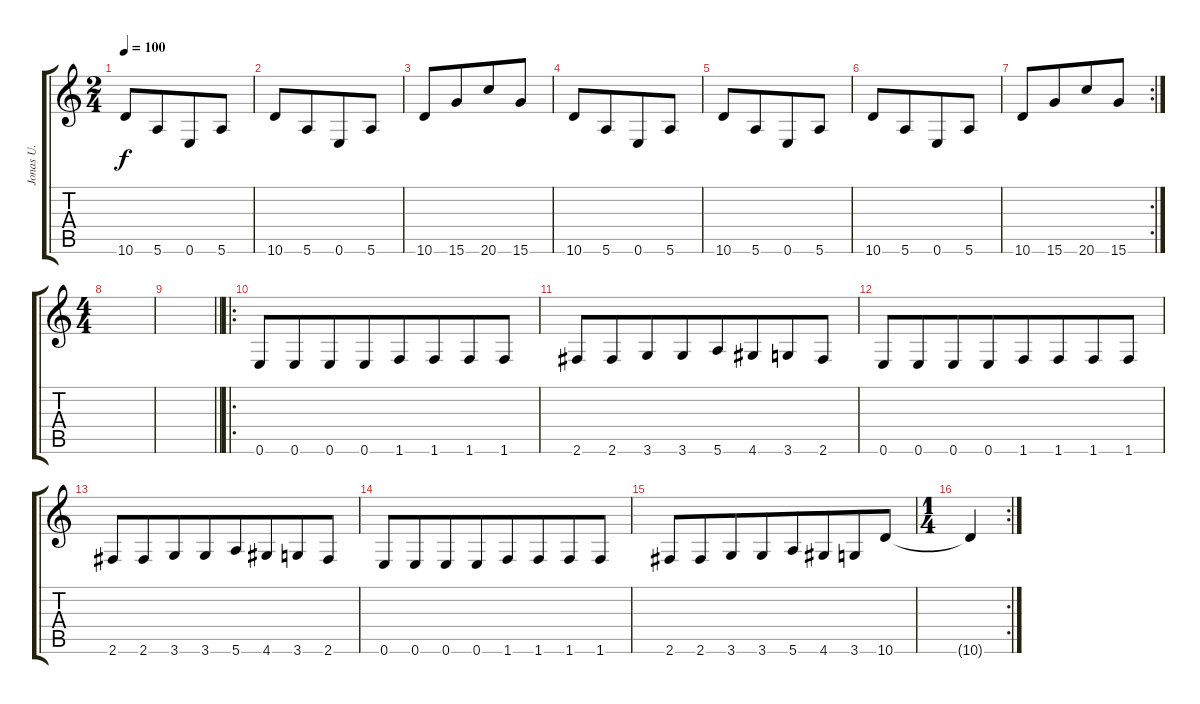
\track ("Jonas U." "Jonas U.") {instrument distortionguitar}
\staff {score tabs}
\tuning (E4 B3 G3 D3 A2 E2) {hide}
\ts (2 4)
\tempo 100
\clef g2
\ks c
10.6.8{dy f} 5.6.8{beam merge} 0.6.8 5.6.8 |
10.6.8 5.6.8{beam merge} 0.6.8 5.6.8 |
10.6.8 15.6.8{beam merge} 20.6.8 15.6.8 |
10.6.8 5.6.8{beam merge} 0.6.8 5.6.8 |
10.6.8 5.6.8{beam merge} 0.6.8 5.6.8 |
10.6.8 5.6.8{beam merge} 0.6.8 5.6.8 |
\rc 2
10.6.8 15.6.8{beam merge} 20.6.8 15.6.8 |
\ts (4 4)
|
\barLineRight lightlight
|
\ro
0.6.8 0.6.8{beam merge} 0.6.8 0.6.8{beam merge} 1.6.8 1.6.8{beam merge} 1.6.8 1.6.8 |
2.6.8 2.6.8{beam merge} 3.6.8 3.6.8{beam merge} 5.6.8 4.6.8{beam merge} 3.6.8 2.6.8 |
0.6.8 0.6.8{beam merge} 0.6.8 0.6.8{beam merge} 1.6.8 1.6.8{beam merge} 1.6.8 1.6.8 |
2.6.8 2.6.8{beam merge} 3.6.8 3.6.8{beam merge} 5.6.8 4.6.8{beam merge} 3.6.8 2.6.8 |
0.6.8 0.6.8{beam merge} 0.6.8 0.6.8{beam merge} 1.6.8 1.6.8{beam merge} 1.6.8 1.6.8 |
2.6.8 2.6.8{beam merge} 3.6.8 3.6.8{beam merge} 5.6.8 4.6.8{beam merge} 3.6.8 10.6.8 |
\rc 2
\ts (1 4)
10.6{t}.4
